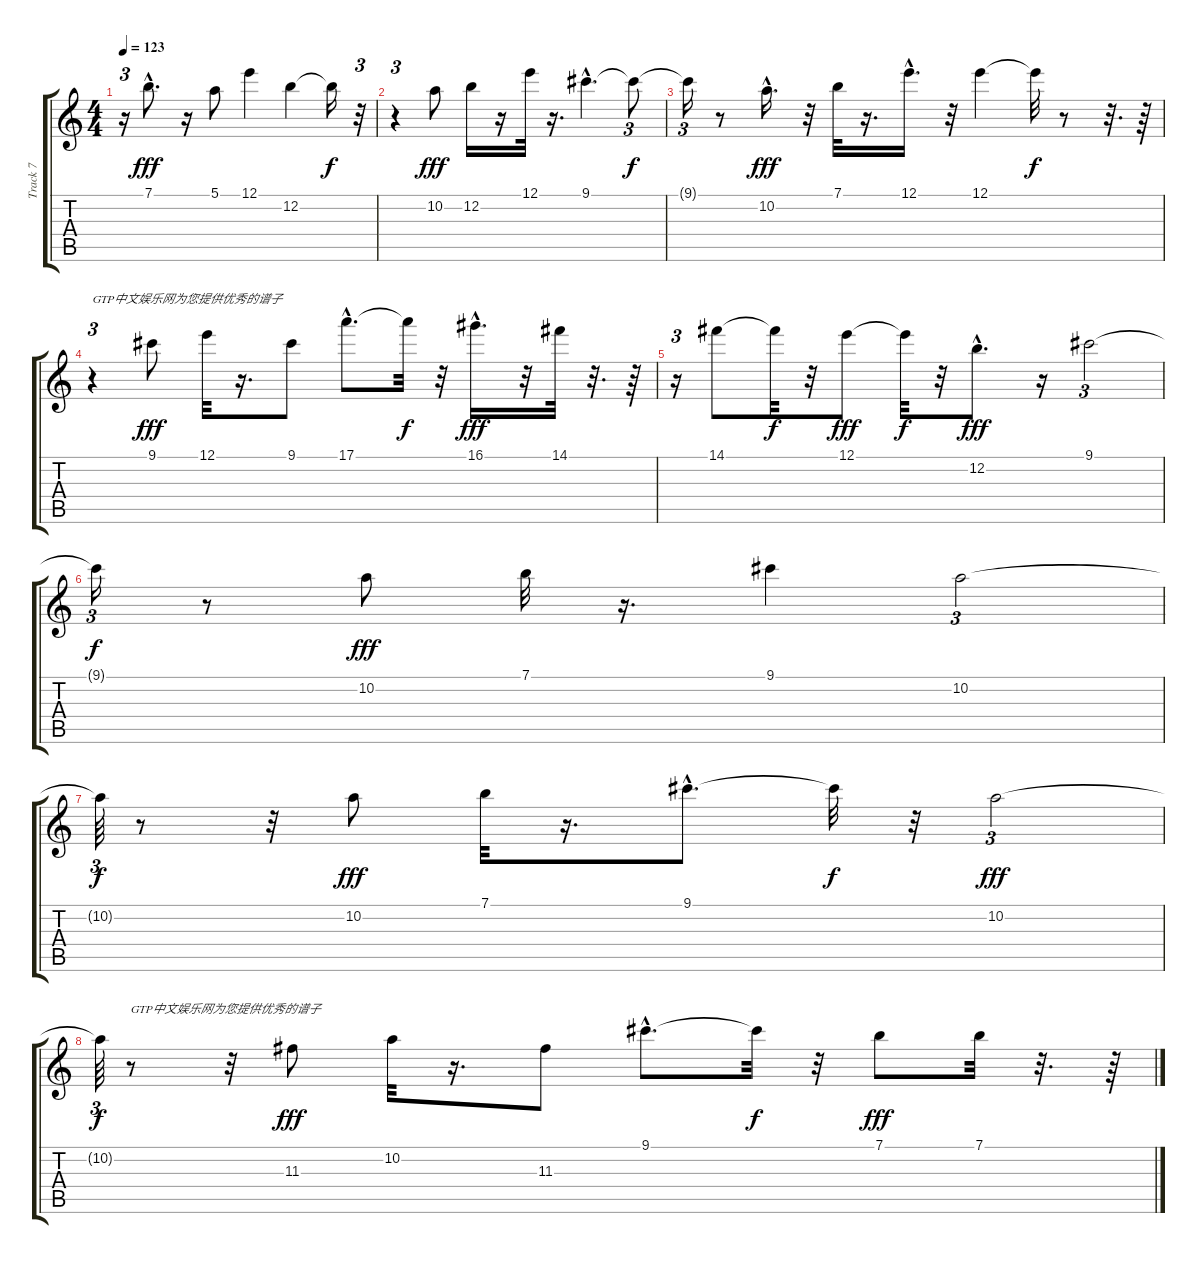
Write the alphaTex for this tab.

\track ("Track 7" "Track 7") {instrument overdrivenguitar}
\staff {score tabs}
\tuning (E4 B3 G3 D3 A2 E2) {hide}
\ts (4 4)
\tempo 123
\clef g2
\ks c
r.16{tu (3 2) dy fff} 7.1{hac}.8{d} r.16 5.1.8 12.1.4 12.2.4 12.2{t}.16{dy f} r.32{tu (3 2)} |
r.4{tu (3 2)} 10.2.8{dy fff} 12.2.16 r.16 12.1.32 r.16{d} 9.1{hac}.4{d} 9.1{t}.8{tu (3 2) dy f} |
9.1{t}.16{tu (3 2)} r.8 10.2{hac}.16{d dy fff} r.32 7.1.32 r.16{d} 12.1{hac}.16{d} r.32 12.1.4 12.1{t}.32{dy f} r.8 r.32{d} r.64 |
r.4{tu (3 2) txt "GTP中文娱乐网为您提供优秀的谱子"} 9.1.8{dy fff} 12.1.32 r.16{d} 9.1.8 17.1{hac}.8{d} 17.1{t}.32{dy f} r.32 16.1{hac}.16{d dy fff} r.32 14.1.32 r.32{d} r.64 |
r.16{tu (3 2)} 14.1.8 14.1{t}.32{dy f} r.32 12.1.8{dy fff} 12.1{t}.32{dy f} r.32 12.2{hac}.8{d dy fff} r.16 9.1.2{tu (3 2)} |
9.1{t}.16{tu (3 2) dy f} r.8 10.2.8{dy fff} 7.1.32 r.16{d} 9.1.4 10.2.2{tu (3 2)} |
10.2{t}.64{tu (3 2) dy f} r.8 r.32 10.2.8{dy fff} 7.1.32 r.16{d} 9.1{hac}.8{d} 9.1{t}.32{dy f} r.32 10.2.2{tu (3 2) dy fff} |
10.2{t}.64{tu (3 2) dy f} r.8{txt "GTP中文娱乐网为您提供优秀的谱子"} r.32 11.3.8{dy fff} 10.2.32 r.16{d} 11.3.8 9.1{hac}.8{d} 9.1{t}.32{dy f} r.32 7.1.8{dy fff} 7.1.32 r.32{d} r.64
